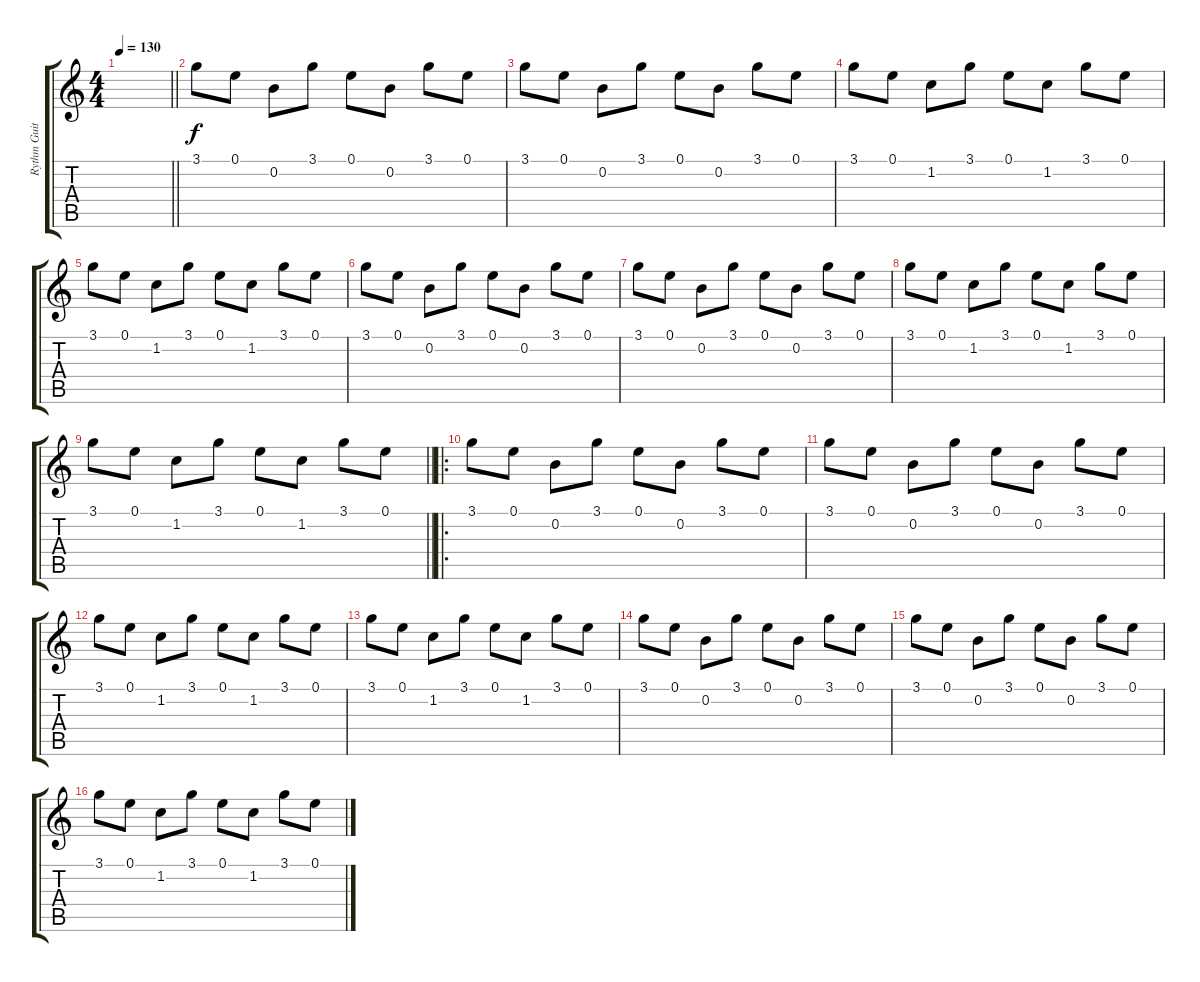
\track ("Rythm Guitar 2" "Rythm Guit") {instrument electricguitarjazz}
\staff {score tabs}
\tuning (E4 B3 G3 D3 A2 E2) {hide}
\ts (4 4)
\tempo 130
\clef g2
\barLineRight lightlight
\ks c
|
3.1.8 0.1.8 0.2.8 3.1.8 0.1.8 0.2.8 3.1.8 0.1.8 |
3.1.8 0.1.8 0.2.8 3.1.8 0.1.8 0.2.8 3.1.8 0.1.8 |
3.1.8 0.1.8 1.2.8 3.1.8 0.1.8 1.2.8 3.1.8 0.1.8 |
3.1.8 0.1.8 1.2.8 3.1.8 0.1.8 1.2.8 3.1.8 0.1.8 |
3.1.8 0.1.8 0.2.8 3.1.8 0.1.8 0.2.8 3.1.8 0.1.8 |
3.1.8 0.1.8 0.2.8 3.1.8 0.1.8 0.2.8 3.1.8 0.1.8 |
3.1.8 0.1.8 1.2.8 3.1.8 0.1.8 1.2.8 3.1.8 0.1.8 |
\barLineRight lightlight
3.1.8 0.1.8 1.2.8 3.1.8 0.1.8 1.2.8 3.1.8 0.1.8 |
\ro
3.1.8 0.1.8 0.2.8 3.1.8 0.1.8 0.2.8 3.1.8 0.1.8 |
3.1.8 0.1.8 0.2.8 3.1.8 0.1.8 0.2.8 3.1.8 0.1.8 |
3.1.8 0.1.8 1.2.8 3.1.8 0.1.8 1.2.8 3.1.8 0.1.8 |
3.1.8 0.1.8 1.2.8 3.1.8 0.1.8 1.2.8 3.1.8 0.1.8 |
3.1.8 0.1.8 0.2.8 3.1.8 0.1.8 0.2.8 3.1.8 0.1.8 |
3.1.8 0.1.8 0.2.8 3.1.8 0.1.8 0.2.8 3.1.8 0.1.8 |
3.1.8 0.1.8 1.2.8 3.1.8 0.1.8 1.2.8 3.1.8 0.1.8
